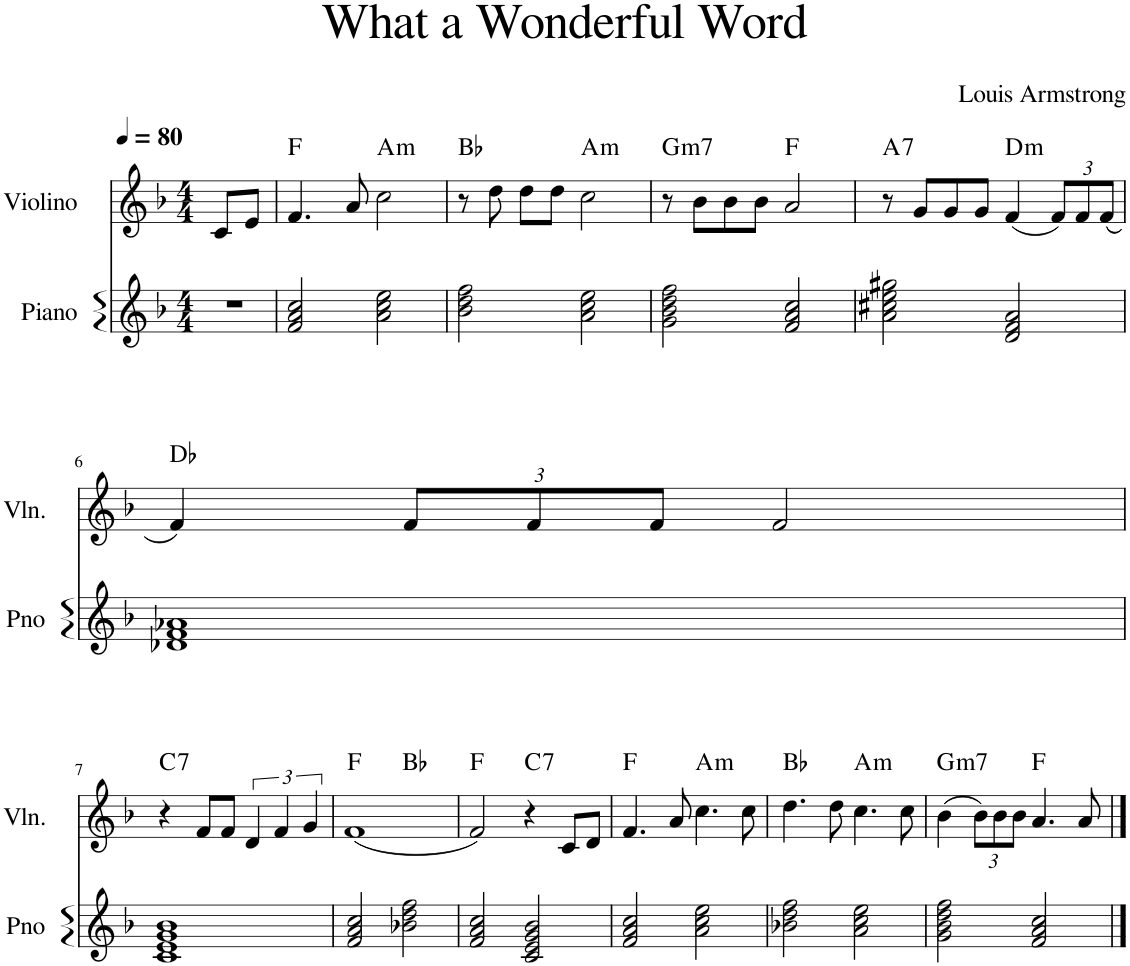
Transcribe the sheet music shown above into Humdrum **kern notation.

**kern	**kern	**harte
*part2	*part1	*part1
*staff2	*staff1	*
*I"Piano	*I"Violino	*
*I'Pno	*I'Vln.	*
*clefG2	*clefG2	*
*k[b-]	*k[b-]	*
*M4/4	*M4/4	*
*MM80	*MM80	*
=1	=1	=1
1r	8c/L	.
.	8e/J	.
.	2.ryy	.
=2	=2	=2
2f/ 2a/ 2cc/	4.f/	F:maj
.	8a/	.
!	!	!LO:H:kt=m
2a\ 2cc\ 2ee\	2cc\	A:min
=3	=3	=3
2b-\ 2dd\ 2ff\	8r	Bb:maj
.	8dd\	.
.	8dd\L	.
.	8dd\J	.
!	!	!LO:H:kt=m
2a\ 2cc\ 2ee\	2cc\	A:min
=4	=4	=4
!	!	!LO:H:kt=m7
2g\ 2b-\ 2dd\ 2ff\	8r	G:min7
.	8b-\L	.
.	8b-\	.
.	8b-\J	.
2f/ 2a/ 2cc/	2a/	F:maj
=5	=5	=5
!	!	!LO:H:kt=7
2a\ 2cc#X\ 2ee\ 2gg#X\	8r	A:7
.	8g/L	.
.	8g/	.
.	8g/J	.
!	!	!LO:H:kt=m
2d/ 2f/ 2a/	(4f/	D:min
*	*Xbrackettup	*
.	12f/L)	.
.	12f/	.
.	(12f/J	.
!!LO:LB:g=z
=6	=6	=6
1d-X 1f 1a-X	4f/)	Db:maj
.	12f/L	.
.	12f/	.
.	12f/J	.
.	2f/	.
!!LO:LB:g=z
=7	=7	=7
!	!	!LO:H:kt=7
1c 1e 1g 1b-	4r	C:7
.	8f/L	.
.	8f/J	.
*	*brackettup	*
.	6d/	.
.	6f/	.
.	6g/	.
=8	=8	=8
*	*^	*
2f/ 2a/ 2cc/	(1f	2ryy	F:maj
2b-X\ 2dd\ 2ff\	.	2ryy	Bb:maj
*	*v	*v	*
=9	=9	=9
2f/ 2a/ 2cc/	2f/)	F:maj
!	!	!LO:H:kt=7
2c/ 2e/ 2g/ 2b-/	4r	C:7
.	8c/L	.
.	8d/J	.
=10	=10	=10
2f/ 2a/ 2cc/	4.f/	F:maj
.	8a/	.
!	!	!LO:H:kt=m
2a\ 2cc\ 2ee\	4.cc\	A:min
.	8cc\	.
=11	=11	=11
2b-X\ 2dd\ 2ff\	4.dd\	Bb:maj
.	8dd\	.
!	!	!LO:H:kt=m
2a\ 2cc\ 2ee\	4.cc\	A:min
.	8cc\	.
=12	=12	=12
!	!	!LO:H:kt=m7
2g\ 2b-\ 2dd\ 2ff\	(4b-\	G:min7
*	*Xbrackettup	*
.	12b-\L)	.
.	12b-\	.
.	12b-\J	.
2f/ 2a/ 2cc/	4.a/	F:maj
.	8a/	.
==	==	==
*-	*-	*-
